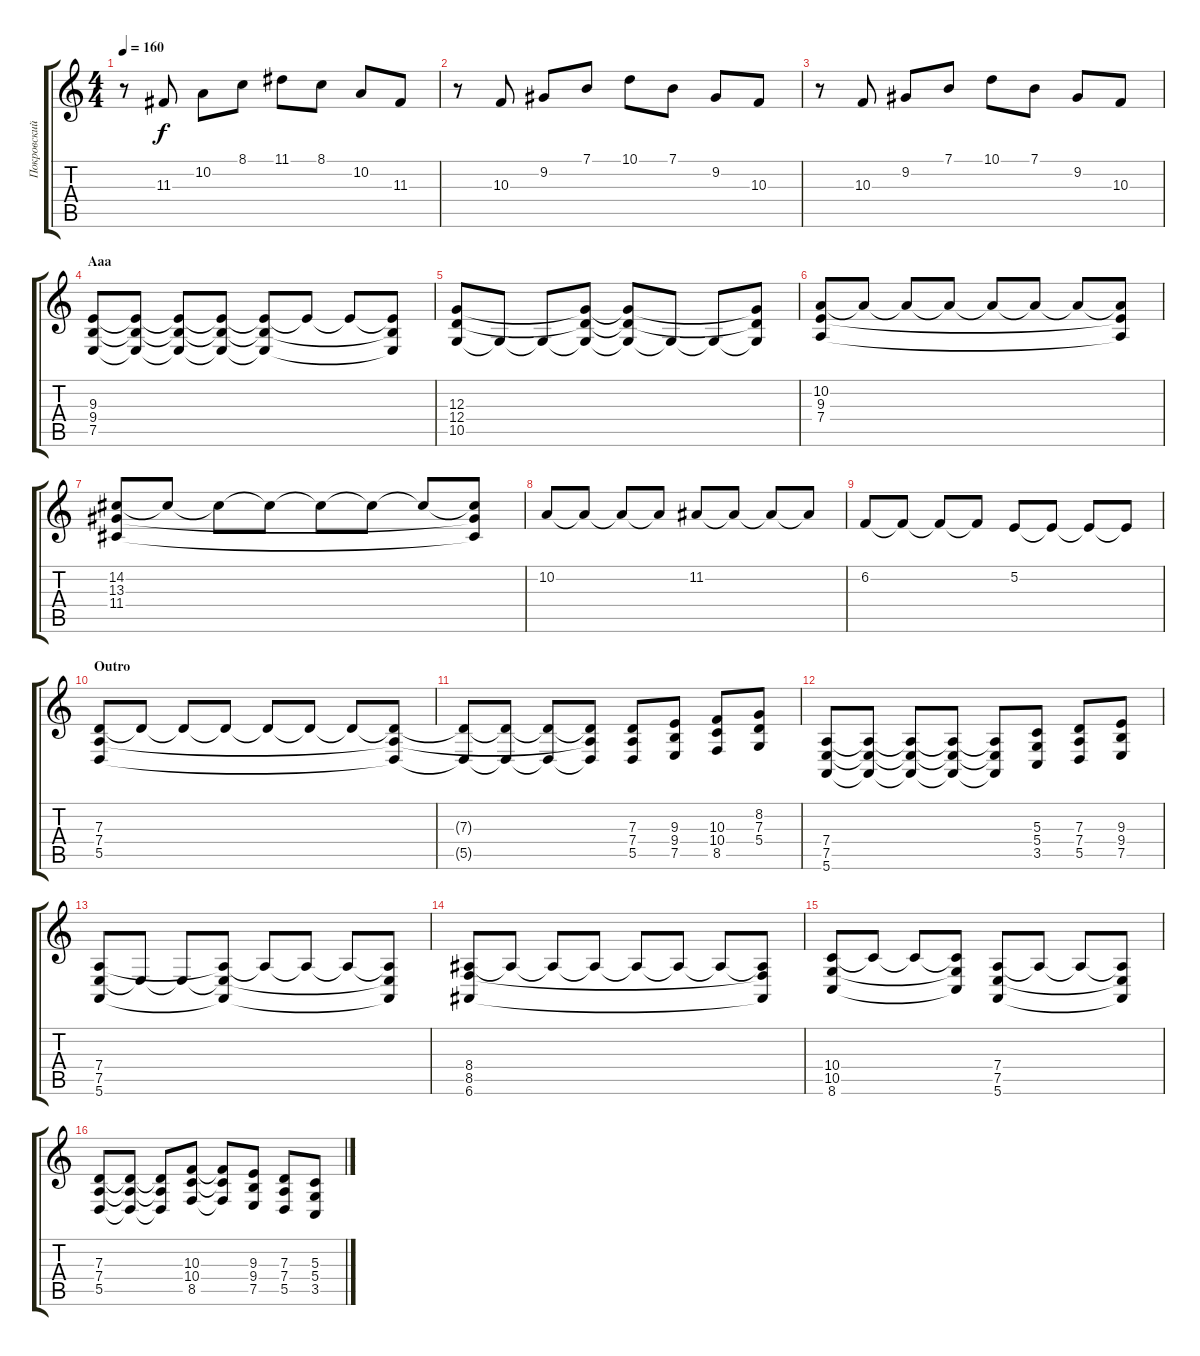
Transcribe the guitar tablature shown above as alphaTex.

\track ("Покровский (Synth 1)" "Покровский") {instrument churchorgan}
\staff {score tabs}
\tuning (E4 B3 G3 D3 A2 E2) {hide}
\ts (4 4)
\tempo 160
\clef g2
\ks c
r.8{dy f} 11.3.8 10.2.8 8.1.8 11.1.8 8.1.8 10.2.8 11.3.8 |
r.8{volume 8 instrument fx1rain} 10.3.8 9.2.8 7.1.8 10.1.8 7.1.8 9.2.8 10.3.8 |
r.8 10.3.8 9.2.8 7.1.8 10.1.8 7.1.8 9.2.8 10.3.8 |
\section ("" "Aaa")
(9.3 9.4 7.5).8{instrument lead2sawtooth} (9.3{t} 9.4{t} 7.5{t}).8 (9.3{t} 9.4{t} 7.5{t}).8 (9.3{t} 9.4{t} 7.5{t}).8 (9.3{t} 9.4{t} 7.5{t}).8 9.3{t}.8 9.3{t}.8 (9.3{t} 9.4{t} 7.5{t}).8 |
(12.3 12.4 10.5).8 10.5{t}.8 10.5{t}.8 (12.3{t} 12.4{t} 10.5{t}).8 (12.3{t} 12.4{t} 10.5{t}).8 10.5{t}.8 10.5{t}.8 (12.3{t} 12.4{t} 10.5{t}).8 |
(10.2 9.3 7.4).8 10.2{t}.8 10.2{t}.8 10.2{t}.8 10.2{t}.8 10.2{t}.8 10.2{t}.8 (10.2{t} 9.3{t} 7.4{t}).8 |
(14.2 13.3 11.4).8 14.2{t}.8 14.2{t}.8 14.2{t}.8 14.2{t}.8 14.2{t}.8 14.2{t}.8 (14.2{t} 13.3{t} 11.4{t}).8 |
10.2.8 10.2{t}.8 10.2{t}.8 10.2{t}.8 11.2.8 11.2{t}.8 11.2{t}.8 11.2{t}.8 |
6.2.8 6.2{t}.8 6.2{t}.8 6.2{t}.8 5.2.8 5.2{t}.8 5.2{t}.8 5.2{t}.8 |
\section ("" "Outro")
(7.3 7.4 5.5).8{instrument synthstrings1} 7.3{t}.8 7.3{t}.8 7.3{t}.8 7.3{t}.8 7.3{t}.8 7.3{t}.8 (7.3{t} 7.4{t} 5.5{t}).8 |
(7.3{t} 5.5{t}).8 (7.3{t} 5.5{t}).8 (7.3{t} 5.5{t}).8 (7.3{t} 7.4{t} 5.5{t}).8 (7.3 7.4 5.5).8 (9.3 9.4 7.5).8 (10.3 10.4 8.5).8 (8.2 7.3 5.4).8 |
(7.4 7.5 5.6).8 (7.4{t} 7.5{t} 5.6{t}).8 (7.4{t} 7.5{t} 5.6{t}).8 (7.4{t} 7.5{t} 5.6{t}).8 (7.4{t} 7.5{t} 5.6{t}).8 (5.3 5.4 3.5).8 (7.3 7.4 5.5).8 (9.3 9.4 7.5).8 |
(7.4 7.5 5.6).8 7.5{t}.8 7.5{t}.8 (7.4{t} 7.5{t} 5.6{t}).8 7.4{t}.8 7.4{t}.8 7.4{t}.8 (7.4{t} 7.5{t} 5.6{t}).8 |
(8.4 8.5 6.6).8 8.4{t}.8 8.4{t}.8 8.4{t}.8 8.4{t}.8 8.4{t}.8 8.4{t}.8 (8.4{t} 8.5{t} 6.6{t}).8 |
(10.4 10.5 8.6).8 10.4{t}.8 10.4{t}.8 (10.4{t} 10.5{t} 8.6{t}).8 (7.4 7.5 5.6).8 7.4{t}.8 7.4{t}.8 (7.4{t} 7.5{t} 5.6{t}).8 |
(7.3 7.4 5.5).8 (7.3{t} 7.4{t} 5.5{t}).8 (7.3{t} 7.4{t} 5.5{t}).8 (10.3 10.4 8.5).8 (10.3{t} 10.4{t} 8.5{t}).8 (9.3 9.4 7.5).8 (7.3 7.4 5.5).8 (5.3 5.4 3.5).8
